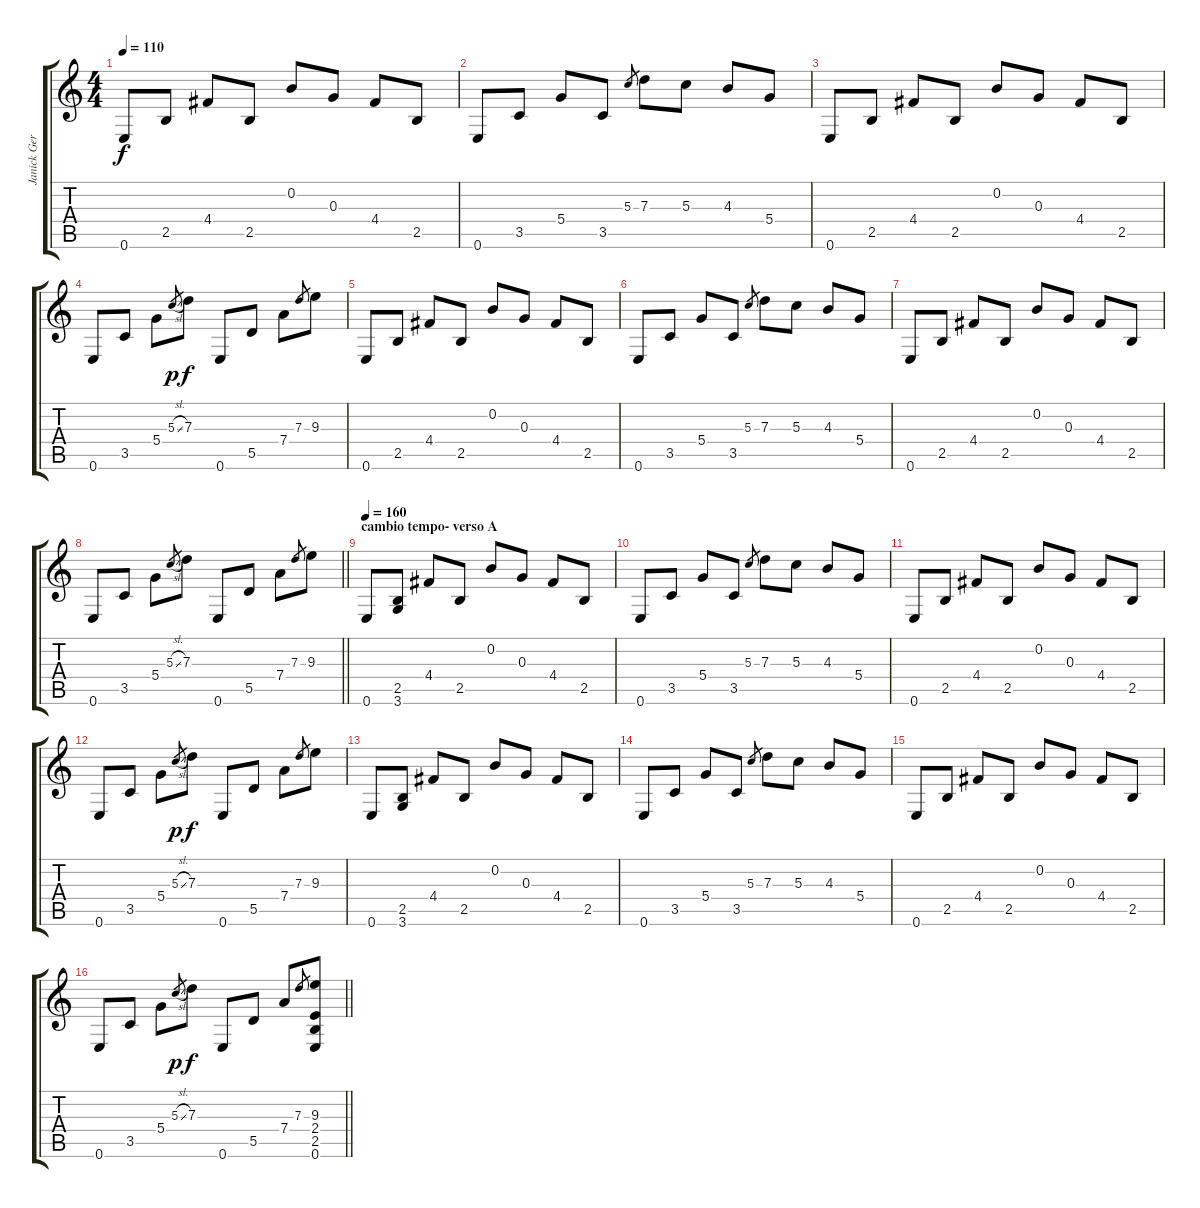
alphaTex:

\track ("Janick Gers" "Janick Ger") {instrument overdrivenguitar}
\staff {score tabs}
\tuning (E4 B3 G3 D3 A2 E2) {hide}
\ts (4 4)
\tempo 110
\clef g2
\ks c
0.6.8{dy f} 2.5.8 4.4.8 2.5.8 0.2.8 0.3.8 4.4.8 2.5.8 |
0.6.8 3.5.8 5.4.8 3.5.8 5.3.8{gr} 7.3.8 5.3.8 4.3.8 5.4.8 |
0.6.8 2.5.8 4.4.8 2.5.8 0.2.8 0.3.8 4.4.8 2.5.8 |
0.6.8 3.5.8 5.4.8 5.3{sl}.8{gr dy p} 7.3.8{dy f} 0.6.8 5.5.8 7.4.8 7.3.8{gr} 9.3.8 |
0.6.8 2.5.8 4.4.8 2.5.8 0.2.8 0.3.8 4.4.8 2.5.8 |
0.6.8 3.5.8 5.4.8 3.5.8 5.3.8{gr} 7.3.8 5.3.8 4.3.8 5.4.8 |
0.6.8 2.5.8 4.4.8 2.5.8 0.2.8 0.3.8 4.4.8 2.5.8 |
\barLineRight lightlight
0.6.8 3.5.8 5.4.8 5.3{sl}.8{gr} 7.3.8 0.6.8 5.5.8 7.4.8 7.3.8{gr} 9.3.8 |
\section ("" "cambio tempo- verso A")
\tempo 160
0.6.8{volume 16 instrument overdrivenguitar} (2.5 3.6).8 4.4.8 2.5.8 0.2.8 0.3.8 4.4.8 2.5.8 |
0.6.8 3.5.8 5.4.8 3.5.8 5.3.8{gr} 7.3.8 5.3.8 4.3.8 5.4.8 |
0.6.8 2.5.8 4.4.8 2.5.8 0.2.8 0.3.8 4.4.8 2.5.8 |
0.6.8 3.5.8 5.4.8 5.3{sl}.8{gr dy p} 7.3.8{dy f} 0.6.8 5.5.8 7.4.8 7.3.8{gr} 9.3.8 |
0.6.8 (2.5 3.6).8 4.4.8 2.5.8 0.2.8 0.3.8 4.4.8 2.5.8 |
0.6.8 3.5.8 5.4.8 3.5.8 5.3.8{gr} 7.3.8 5.3.8 4.3.8 5.4.8 |
0.6.8 2.5.8 4.4.8 2.5.8 0.2.8 0.3.8 4.4.8 2.5.8 |
\barLineRight lightlight
0.6.8 3.5.8 5.4.8 5.3{sl}.8{gr dy p} 7.3.8{dy f} 0.6.8 5.5.8 7.4.8 7.3.8{gr} (9.3 2.4 2.5 0.6).8
